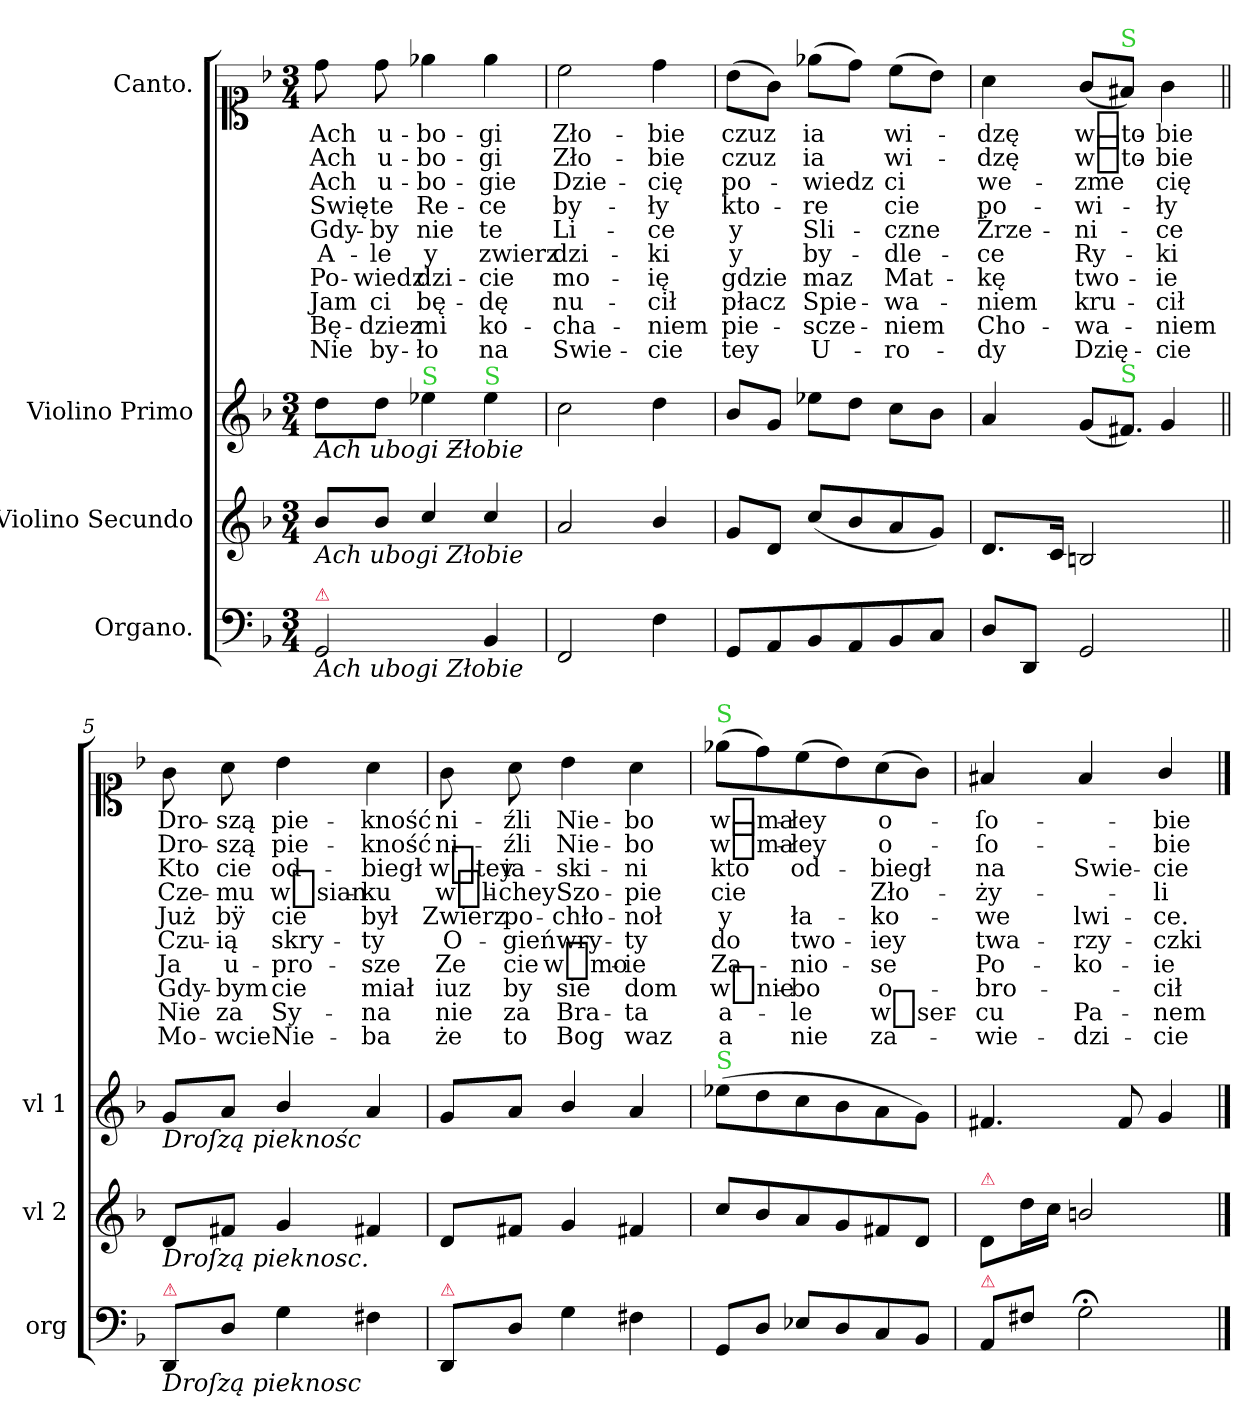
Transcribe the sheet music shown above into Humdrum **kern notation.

**kern	**kern	**kern	**kern	**text	**text	**text	**text	**text	**text	**text	**text	**text	**text
*part4	*part3	*part2	*part1	*part1	*part1	*part1	*part1	*part1	*part1	*part1	*part1	*part1	*part1
*staff4	*staff3	*staff2	*staff1	*staff1	*staff1	*staff1	*staff1	*staff1	*staff1	*staff1	*staff1	*staff1	*staff1
*I"Organo.	*I"Violino Secundo	*I"Violino Primo	*I"Canto.	*	*	*	*	*	*	*	*	*	*
*I'org	*I'vl 2	*I'vl 1	*	*	*	*	*	*	*	*	*	*	*
*clefF4	*clefG2	*clefG2	*clefC1	*	*	*	*	*	*	*	*	*	*
*k[b-]	*k[b-]	*k[b-]	*k[b-]	*	*	*	*	*	*	*	*	*	*
*M3/4	*M3/4	*M3/4	*M3/4	*	*	*	*	*	*	*	*	*	*
=1	=1	=1	=1	=1	=1	=1	=1	=1	=1	=1	=1	=1	=1
!	!	!LO:TX:b:i:t=Ach ubogi Ƶłobie	!	!	!	!	!	!	!	!	!	!	!
!	!LO:TX:b:i:t=Ach ubogi Złobie	!	!	!	!	!	!	!	!	!	!	!	!
!LO:TX:a:color=crimson:t=⚠	!	!	!	!	!	!	!	!	!	!	!	!	!
!LO:TX:b:i:t=Ach ubogi Złobie	!	!	!	!	!	!	!	!	!	!	!	!	!
2GG/	8b-/L	8dd\L	8dd\	Ach	Ach	Ach	Swię-	Gdy-	A-	Po-	Jam	Bę-	Nie
.	8b-/J	8dd\J	8dd\	u-	u-	u-	-te	-by	-le	-wiedz	ci	-dziez	by-
!	!	!LO:TX:a:color=limegreen:t=S	!	!	!	!	!	!	!	!	!	!	!
.	4cc/	4ee-X\	4ee-X\	-bo-	-bo-	-bo-	Re-	nie	y	dzi-	bę-	mi	-ło
!	!	!LO:TX:a:color=limegreen:t=S	!	!	!	!	!	!	!	!	!	!	!
4BB-/	4cc/	4ee-\	4ee-\	-gi	-gi	-gie	-ce	te	zwierz	-cie	-dę	ko-	na
=2	=2	=2	=2	=2	=2	=2	=2	=2	=2	=2	=2	=2	=2
2FF/	2a/	2cc\	2cc\	Zło-	Zło-	Dzie-	by-	Li-	dzi-	mo-	nu-	-cha-	Swie-
4F\	4b-/	4dd\	4dd\	-bie	-bie	-cię	-ły	-ce	-ki	-ię	-cił	-niem	-cie
=3	=3	=3	=3	=3	=3	=3	=3	=3	=3	=3	=3	=3	=3
8GG/L	8g/L	8b-/L	(8b-\L	czuz	czuz	po-	kto-	y	y	gdzie	płacz	pie-	tey
8AA/	8d/J	8g/J	8g\J)	.	.	.	.	.	.	.	.	.	.
8BB-/	(8cc/L	8ee-X\L	(8ee-X\L	ia	ia	-wiedz	-re	Sli-	by-	maz	Spie-	-scze-	U-
8AA/	8b-/	8dd\J	8dd\J)	.	.	.	.	.	.	.	.	.	.
8BB-/	8a/	8cc\L	(8cc\L	wi-	wi-	ci	cie	-czne	-dle-	Mat-	-wa-	-niem	-ro-
8C/J	8g/J)	8b-\J	8b-\J)	.	.	.	.	.	.	.	.	.	.
=4	=4	=4	=4	=4	=4	=4	=4	=4	=4	=4	=4	=4	=4
8D/L	8.d/L	4a/	4a\	-dzę	-dzę	we-	po-	Żrze-	-ce	-kę	-niem	Cho-	-dy
8DD/J	.	.	.	.	.	.	.	.	.	.	.	.	.
.	16c/Jk	.	.	.	.	.	.	.	.	.	.	.	.
2GG/	2Bn/	(8g/L	(8g\L	w_to-	w_to-	-zme	-wi-	-ni-	Ry-	two-	kru-	-wa-	Dzię-
!	!	!	!LO:TX:a:color=limegreen:t=S	!	!	!	!	!	!	!	!	!	!
!	!	!LO:TX:a:color=limegreen:t=S	!	!	!	!	!	!	!	!	!	!	!
!	!	!LO:N:vis=8.	!	!	!	!	!	!	!	!	!	!	!
.	.	8f#X/J)	8f#X/J)	.	.	.	.	.	.	.	.	.	.
.	.	4g/	4g\	-bie	-bie	cię	-ły	-ce	-ki	-ie	-cił	-niem	-cie
=5||	=5||	=5||	=5||	=5||	=5||	=5||	=5||	=5||	=5||	=5||	=5||	=5||	=5||
!	!	!LO:TX:b:i:t=Droſzą pieknośc	!	!	!	!	!	!	!	!	!	!	!
!	!LO:TX:b:i:t=Droſzą pieknosc.	!	!	!	!	!	!	!	!	!	!	!	!
!LO:TX:a:color=crimson:t=⚠	!	!	!	!	!	!	!	!	!	!	!	!	!
!LO:TX:b:i:t=Droſzą pieknosc	!	!	!	!	!	!	!	!	!	!	!	!	!
8DD/L	8d/L	8g/L	8g\	Dro-	Dro-	Kto	Cze-	Już	Czu-	Ja	Gdy-	Nie	Mo-
8D\J	8f#X/J	8a/J	8a\	-szą	-szą	cie	-mu	bÿ	-ią	u-	-bym	za	-wcie
4G\	4g/	4b-/	4b-\	pie-	pie-	od-	w_sian-	cie	skry-	-pro-	cie	Sy-	Nie-
4F#X\	4f#X/	4a/	4a\	-kność	-kność	-biegł	-ku	był	-ty	-sze	miał	-na	-ba
=6	=6	=6	=6	=6	=6	=6	=6	=6	=6	=6	=6	=6	=6
!LO:TX:a:color=crimson:t=⚠	!	!	!	!	!	!	!	!	!	!	!	!	!
8DD/L	8d/L	8g/L	8g\	ni-	ni-	w_tey	w_li-	Zwierz	O-	Ze	iuz	nie	że
8D\J	8f#X/J	8a/J	8a\	-źli	-źli	ia-	-chey	po-	-gień	cie	by	za	to
4G\	4g/	4b-/	4b-\	Nie-	Nie-	-ski-	Szo-	-chło-	wry-	w_mo-	sie	Bra-	Bog
4F#X\	4f#X/	4a/	4a\	-bo	-bo	-ni	-pie	-noł	-ty	-ie	dom	-ta	waz
=7	=7	=7	=7	=7	=7	=7	=7	=7	=7	=7	=7	=7	=7
!	!	!	!LO:TX:a:color=limegreen:t=S	!	!	!	!	!	!	!	!	!	!
!	!	!LO:TX:a:color=limegreen:t=S	!	!	!	!	!	!	!	!	!	!	!
8GG/L	8cc/L	(8ee-X\L	(8ee-X\L	w_ma-	w_ma-	kto	cie	y	do	Za-	w_nie-	a-	a
8D/J	8b-/	8dd\	8dd\)	.	.	.	.	.	.	.	.	.	.
8E-X/L	8a/	8cc\	(8cc\	-łey	-łey	od-	.	ła-	two-	-nio-	-bo	-le	nie
8D/	8g/	8b-\	8b-\)	.	.	.	.	.	.	.	.	.	.
8C/	8f#X/	8a\	(8a\	o-	o-	-biegł	Zło-	-ko-	-iey	-se	o-	w_ser-	za-
8BB-/J	8d/J	8g\J)	8g\J)	.	.	.	.	.	.	.	.	.	.
=8	=8	=8	=8	=8	=8	=8	=8	=8	=8	=8	=8	=8	=8
!	!LO:TX:a:color=crimson:t=⚠	!	!	!	!	!	!	!	!	!	!	!	!
!LO:TX:a:color=crimson:t=⚠	!	!	!	!	!	!	!	!	!	!	!	!	!
8AA/L	8d/L	4.f#X/	4f#X/	-ſo-	-ſo-	na	-ży-	-we	twa-	Po-	-bro-	-cu	-wie-
8F#X\J	16dd\L	.	.	.	.	.	.	.	.	.	.	.	.
.	16cc\JJ	.	.	.	.	.	.	.	.	.	.	.	.
2G;<\	2bn/	.	4f#/	.	.	Swie-	.	lwi-	-rzy-	-ko-	.	Pa-	-dzi-
.	.	8f#/	.	.	.	.	.	.	.	.	.	.	.
.	.	4g/	4g/	-bie	-bie	-cie	-li	-ce.	-czki	-ie	-cił	-nem	-cie
==	==	==	==	==	==	==	==	==	==	==	==	==	==
*-	*-	*-	*-	*-	*-	*-	*-	*-	*-	*-	*-	*-	*-
